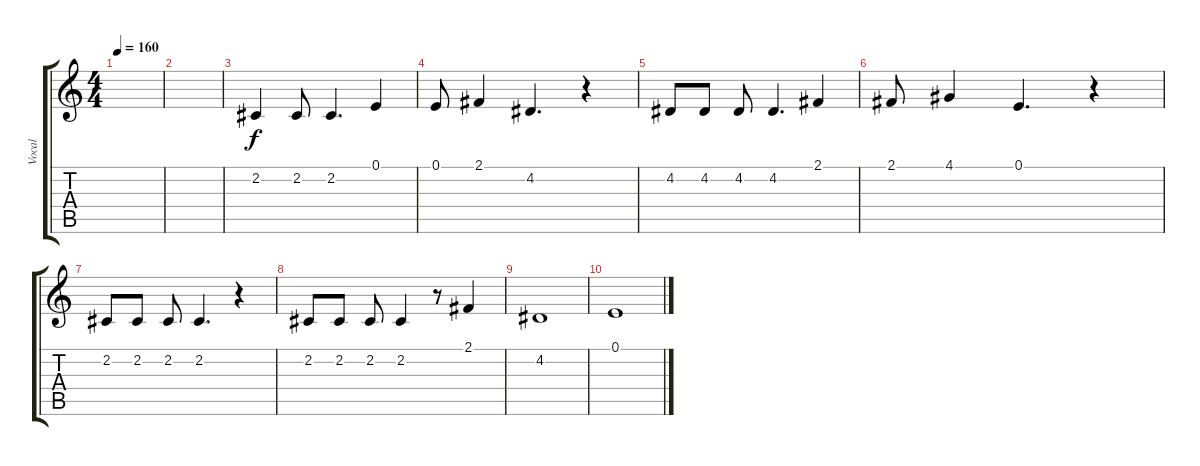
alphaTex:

\track ("Vocal" "Vocal") {instrument baritonesax}
\staff {score tabs}
\tuning (E4 B3 G3 D3 A2 E2) {hide}
\ts (4 4)
\tempo 160
\clef g2
\ks c
|
|
2.2.4 2.2.8 2.2.4{d} 0.1.4 |
0.1.8 2.1.4 4.2.4{d} r.4 |
4.2.8 4.2.8 4.2.8 4.2.4{d} 2.1.4 |
2.1.8 4.1.4 0.1.4{d} r.4 |
2.2.8 2.2.8 2.2.8 2.2.4{d} r.4 |
2.2.8 2.2.8 2.2.8 2.2.4 r.8 2.1.4 |
4.2.1 |
0.1.1
